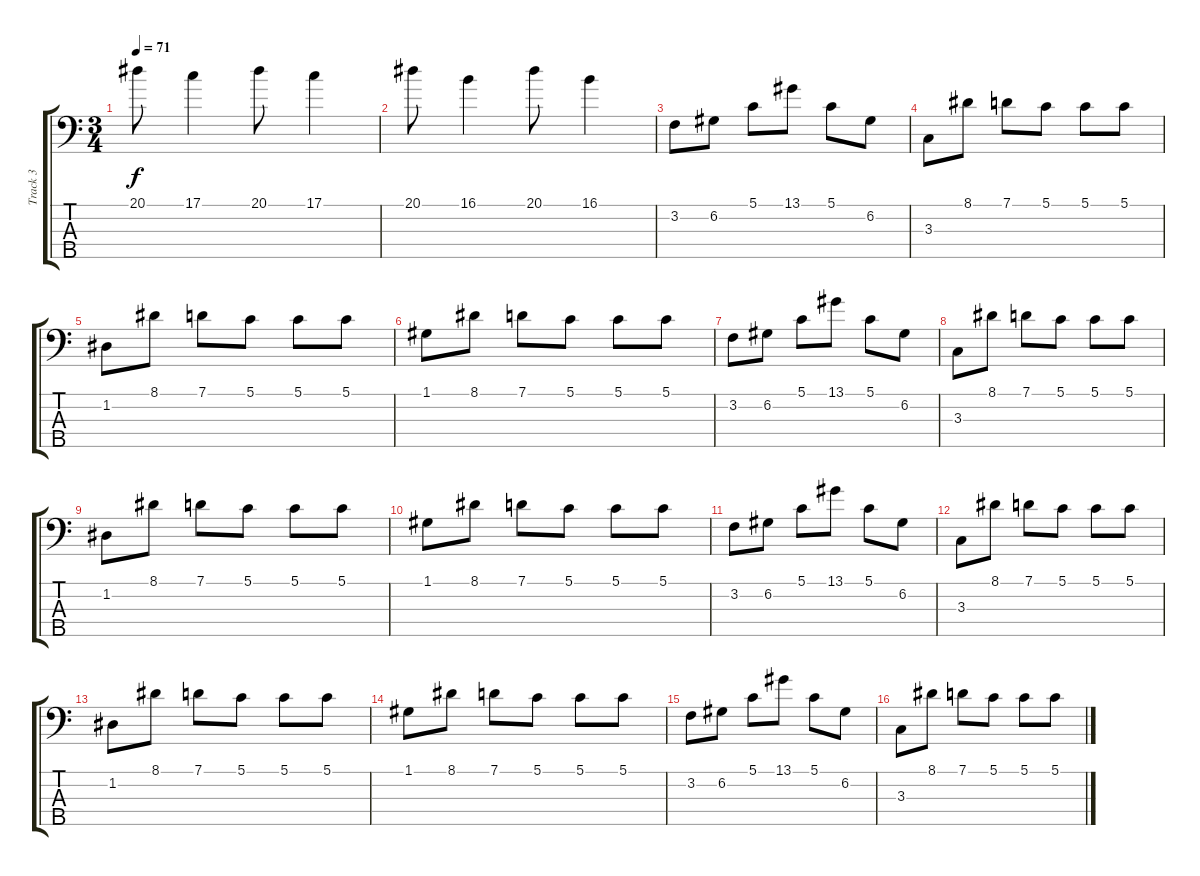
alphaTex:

\track ("Track 3" "Track 3") {instrument overdrivenguitar}
\staff {score tabs}
\tuning (G2 D2 A1 E1 B0) {hide}
\ts (3 4)
\tempo 71
\clef f4
\ks c
20.1.8{dy f} 17.1.4 20.1.8 17.1.4 |
20.1.8 16.1.4 20.1.8 16.1.4 |
3.2.8 6.2.8 5.1.8 13.1.8 5.1.8 6.2.8 |
3.3.8 8.1.8 7.1.8 5.1.8 5.1.8 5.1.8 |
1.2.8 8.1.8 7.1.8 5.1.8 5.1.8 5.1.8 |
1.1.8 8.1.8 7.1.8 5.1.8 5.1.8 5.1.8 |
3.2.8 6.2.8 5.1.8 13.1.8 5.1.8 6.2.8 |
3.3.8 8.1.8 7.1.8 5.1.8 5.1.8 5.1.8 |
1.2.8 8.1.8 7.1.8 5.1.8 5.1.8 5.1.8 |
1.1.8 8.1.8 7.1.8 5.1.8 5.1.8 5.1.8 |
3.2.8 6.2.8 5.1.8 13.1.8 5.1.8 6.2.8 |
3.3.8 8.1.8 7.1.8 5.1.8 5.1.8 5.1.8 |
1.2.8 8.1.8 7.1.8 5.1.8 5.1.8 5.1.8 |
1.1.8 8.1.8 7.1.8 5.1.8 5.1.8 5.1.8 |
3.2.8 6.2.8 5.1.8 13.1.8 5.1.8 6.2.8 |
3.3.8 8.1.8 7.1.8 5.1.8 5.1.8 5.1.8
